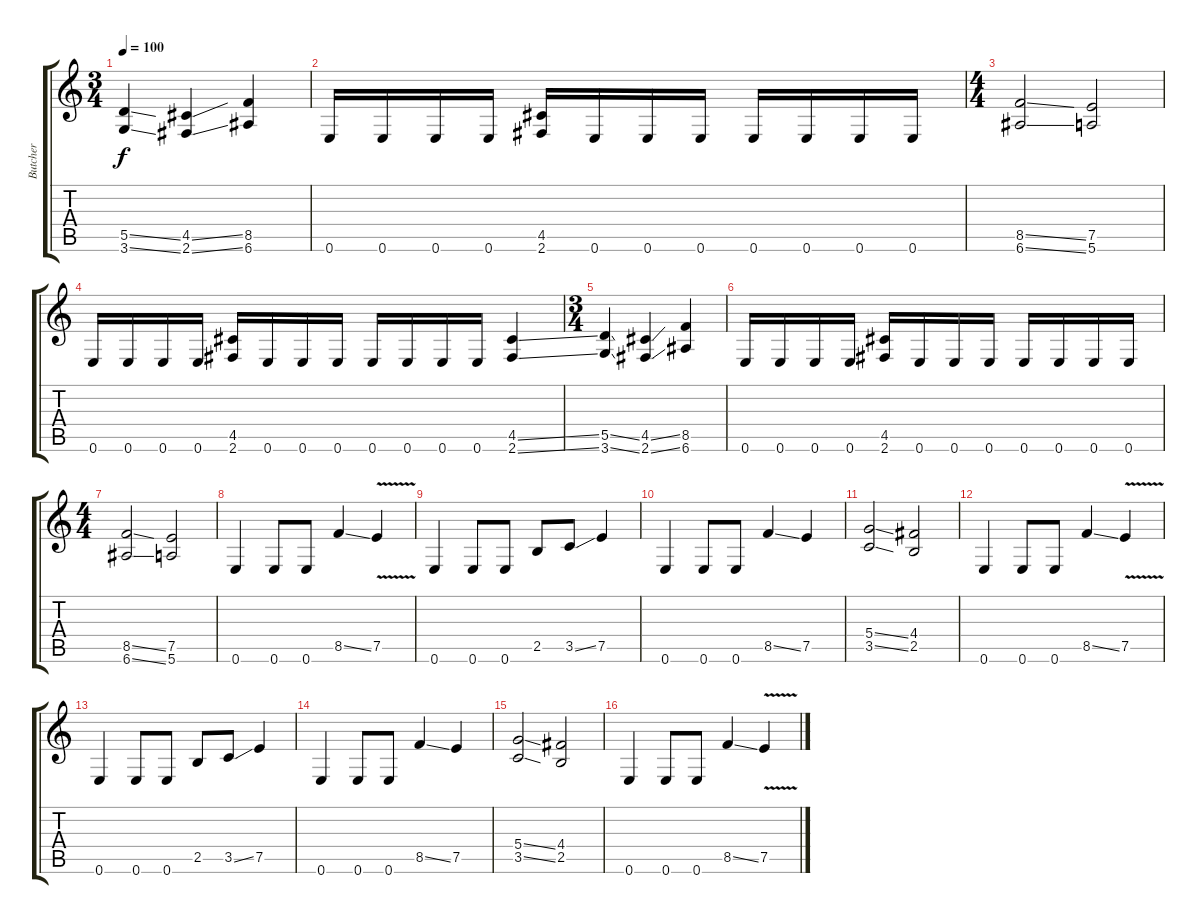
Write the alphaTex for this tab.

\track ("Butcher " "Butcher ") {instrument distortionguitar}
\staff {score tabs}
\tuning (E4 B3 G3 D3 A2 E2) {hide}
\ts (3 4)
\tempo 100
\clef g2
\ks c
(5.5{ss} 3.6{ss}).4{dy f} (4.5{ss} 2.6{ss}).4 (8.5 6.6).4 |
0.6.16 0.6.16 0.6.16 0.6.16 (4.5 2.6).16 0.6.16 0.6.16 0.6.16 0.6.16 0.6.16 0.6.16 0.6.16 |
\ts (4 4)
(8.5{ss} 6.6{ss}).2 (7.5 5.6).2 |
0.6.16 0.6.16 0.6.16 0.6.16 (4.5 2.6).16 0.6.16 0.6.16 0.6.16 0.6.16 0.6.16 0.6.16 0.6.16 (4.5{ss} 2.6{ss}).4 |
\ts (3 4)
(5.5{ss} 3.6{ss}).4 (4.5{ss} 2.6{ss}).4 (8.5 6.6).4 |
0.6.16 0.6.16 0.6.16 0.6.16 (4.5 2.6).16 0.6.16 0.6.16 0.6.16 0.6.16 0.6.16 0.6.16 0.6.16 |
\ts (4 4)
(8.5{ss} 6.6{ss}).2 (7.5 5.6).2 |
0.6.4 0.6.8 0.6.8 8.5{ss}.4 7.5{v}.4 |
0.6.4 0.6.8 0.6.8 2.5.8 3.5{ss}.8 7.5.4 |
0.6.4 0.6.8 0.6.8 8.5{ss}.4 7.5.4 |
(5.4{ss} 3.5{ss}).2 (4.4 2.5).2 |
0.6.4 0.6.8 0.6.8 8.5{ss}.4 7.5{v}.4 |
0.6.4 0.6.8 0.6.8 2.5.8 3.5{ss}.8 7.5.4 |
0.6.4 0.6.8 0.6.8 8.5{ss}.4 7.5.4 |
(5.4{ss} 3.5{ss}).2 (4.4 2.5).2 |
0.6.4 0.6.8 0.6.8 8.5{ss}.4 7.5{v}.4
